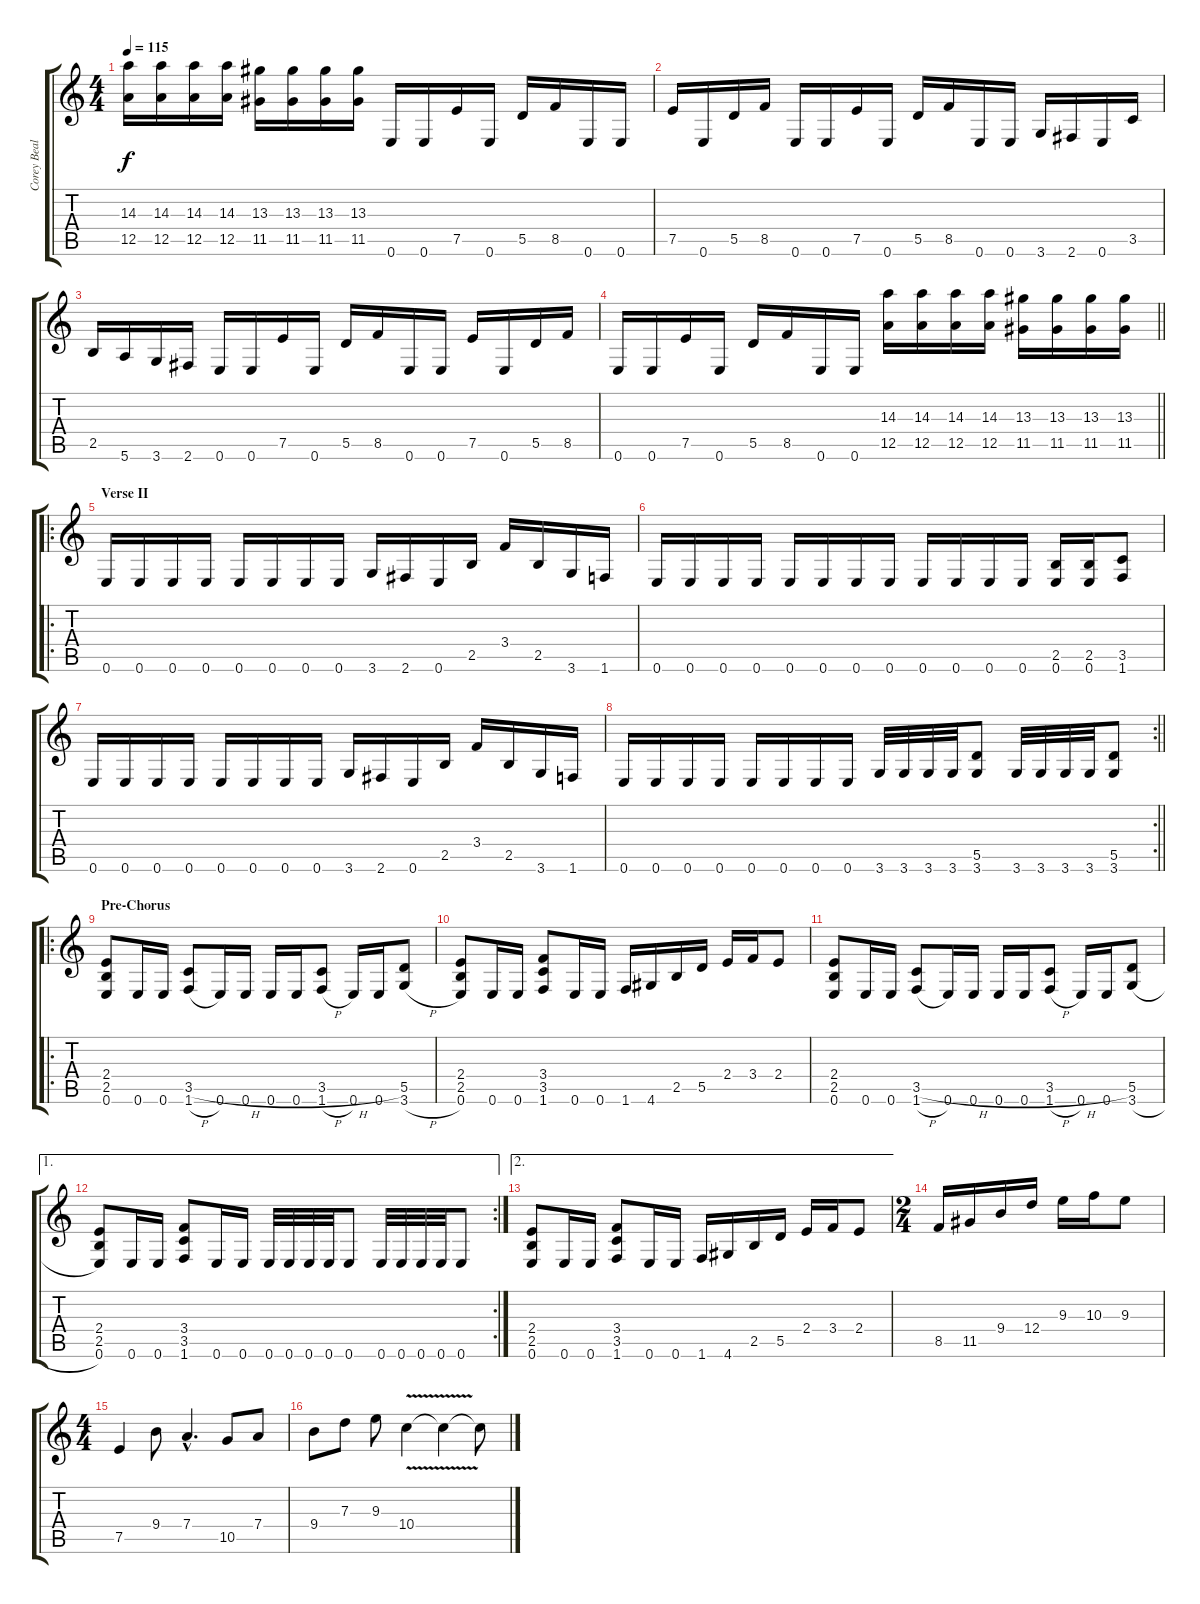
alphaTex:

\track ("Corey Bealieu" "Corey Beal") {instrument distortionguitar}
\staff {score tabs}
\tuning (E4 B3 G3 D3 A2 E2) {hide}
\ts (4 4)
\tempo 115
\clef g2
\ks c
(14.3 12.5).16{dy f} (14.3 12.5).16 (14.3 12.5).16 (14.3 12.5).16 (13.3 11.5).16 (13.3 11.5).16 (13.3 11.5).16 (13.3 11.5).16 0.6.16 0.6.16 7.5.16 0.6.16 5.5.16 8.5.16 0.6.16 0.6.16 |
7.5.16 0.6.16 5.5.16 8.5.16 0.6.16 0.6.16 7.5.16 0.6.16 5.5.16 8.5.16 0.6.16 0.6.16 3.6.16 2.6.16 0.6.16 3.5.16 |
2.5.16 5.6.16 3.6.16 2.6.16 0.6.16 0.6.16 7.5.16 0.6.16 5.5.16 8.5.16 0.6.16 0.6.16 7.5.16 0.6.16 5.5.16 8.5.16 |
\barLineRight lightlight
0.6.16 0.6.16 7.5.16 0.6.16 5.5.16 8.5.16 0.6.16 0.6.16 (14.3 12.5).16 (14.3 12.5).16 (14.3 12.5).16 (14.3 12.5).16 (13.3 11.5).16 (13.3 11.5).16 (13.3 11.5).16 (13.3 11.5).16 |
\ro
\section ("" "Verse II")
0.6.16 0.6.16 0.6.16 0.6.16 0.6.16 0.6.16 0.6.16 0.6.16 3.6.16 2.6.16 0.6.16 2.5.16 3.4.16 2.5.16 3.6.16 1.6.16 |
0.6.16 0.6.16 0.6.16 0.6.16 0.6.16 0.6.16 0.6.16 0.6.16 0.6.16 0.6.16 0.6.16 0.6.16 (2.5 0.6).16 (2.5 0.6).16 (3.5 1.6).8 |
0.6.16 0.6.16 0.6.16 0.6.16 0.6.16 0.6.16 0.6.16 0.6.16 3.6.16 2.6.16 0.6.16 2.5.16 3.4.16 2.5.16 3.6.16 1.6.16 |
\rc 2
\barLineRight lightlight
0.6.16 0.6.16 0.6.16 0.6.16 0.6.16 0.6.16 0.6.16 0.6.16 3.6.32 3.6.32 3.6.32 3.6.32 (5.5 3.6).8 3.6.32 3.6.32 3.6.32 3.6.32 (5.5 3.6).8 |
\ro
\section ("" "Pre-Chorus")
(2.4 2.5 0.6).8 0.6.16 0.6.16 (3.5{h} 1.6{h}).8 0.6.16 0.6.16 0.6.16 0.6.16 (3.5{h} 1.6{h}).8 0.6.16 0.6.16 (5.5 3.6{h}).8 |
(2.4 2.5 0.6).8 0.6.16 0.6.16 (3.4 3.5 1.6).8 0.6.16 0.6.16 1.6.16 4.6.16 2.5.16 5.5.16 2.4.16 3.4.16 2.4.8 |
(2.4 2.5 0.6).8 0.6.16 0.6.16 (3.5{h} 1.6{h}).8 0.6.16 0.6.16 0.6.16 0.6.16 (3.5{h} 1.6{h}).8 0.6.16 0.6.16 (5.5 3.6{h}).8 |
\ae 1
\rc 2
(2.4 2.5 0.6).8 0.6.16 0.6.16 (3.4 3.5 1.6).8 0.6.16 0.6.16 0.6.32 0.6.32 0.6.32 0.6.32 0.6.8 0.6.32 0.6.32 0.6.32 0.6.32 0.6.8 |
\ae 2
(2.4 2.5 0.6).8 0.6.16 0.6.16 (3.4 3.5 1.6).8 0.6.16 0.6.16 1.6.16 4.6.16 2.5.16 5.5.16 2.4.16 3.4.16 2.4.8 |
\ts (2 4)
8.5.16 11.5.16 9.4.16 12.4.16 9.3.16 10.3.16 9.3.8 |
\ts (4 4)
7.5.4 9.4.8 7.4{hac}.4{d} 10.5.8 7.4.8 |
9.4.8 7.3.8 9.3.8 10.4{v}.4 10.4{t}.4 10.4{t}.8
